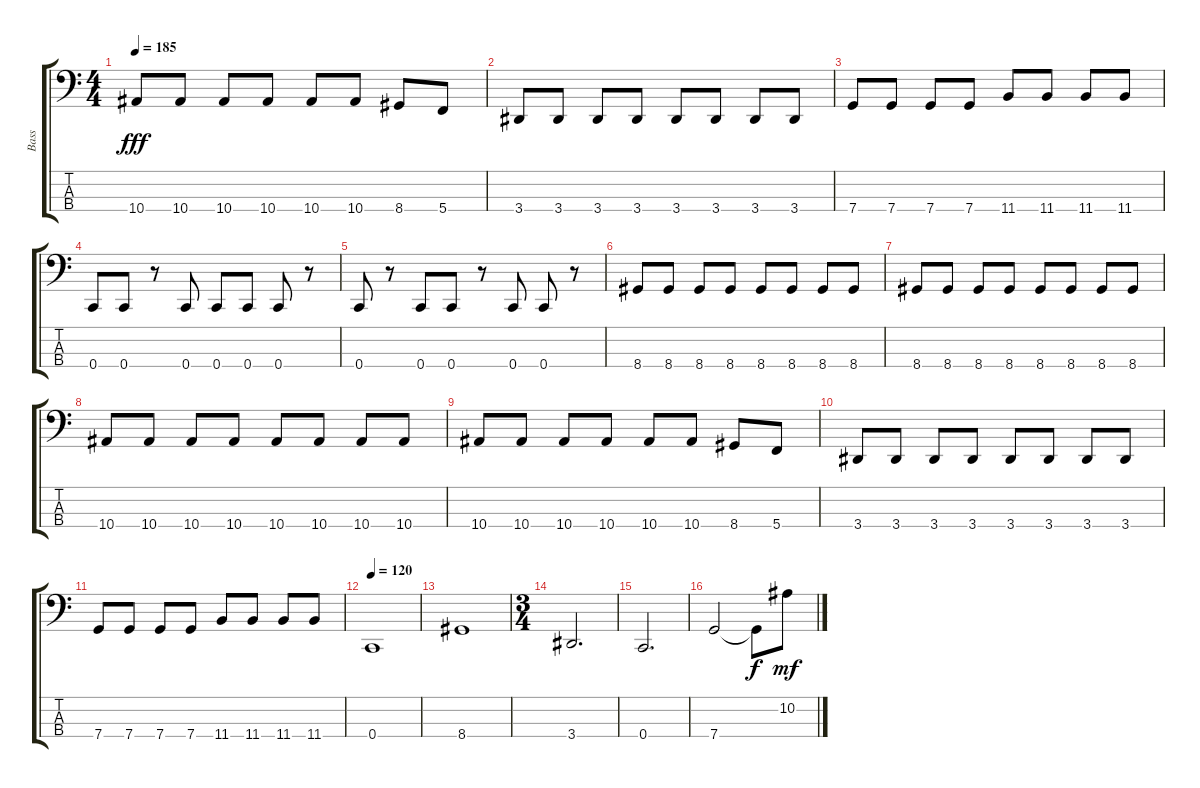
\track ("Bass" "Bass") {instrument electricbassfinger}
\staff {score tabs}
\tuning (F2 C2 G1 C1) {hide}
\ts (4 4)
\tempo 185
\clef f4
\ks c
10.4.8{dy fff} 10.4.8 10.4.8 10.4.8 10.4.8 10.4.8 8.4.8 5.4.8 |
3.4.8 3.4.8 3.4.8 3.4.8 3.4.8 3.4.8 3.4.8 3.4.8 |
7.4.8 7.4.8 7.4.8 7.4.8 11.4.8 11.4.8 11.4.8 11.4.8 |
0.4.8 0.4.8 r.8 0.4.8 0.4.8 0.4.8 0.4.8 r.8 |
0.4.8 r.8 0.4.8 0.4.8 r.8 0.4.8 0.4.8 r.8 |
8.4.8 8.4.8 8.4.8 8.4.8 8.4.8 8.4.8 8.4.8 8.4.8 |
8.4.8 8.4.8 8.4.8 8.4.8 8.4.8 8.4.8 8.4.8 8.4.8 |
10.4.8 10.4.8 10.4.8 10.4.8 10.4.8 10.4.8 10.4.8 10.4.8 |
10.4.8 10.4.8 10.4.8 10.4.8 10.4.8 10.4.8 8.4.8 5.4.8 |
3.4.8 3.4.8 3.4.8 3.4.8 3.4.8 3.4.8 3.4.8 3.4.8 |
7.4.8 7.4.8 7.4.8 7.4.8 11.4.8 11.4.8 11.4.8 11.4.8 |
\tempo 120
0.4.1{volume 16} |
8.4.1 |
\ts (3 4)
3.4.2{d volume 14} |
0.4.2{d} |
7.4.2 7.4{t}.8{dy f} 10.2.8{dy mf}
